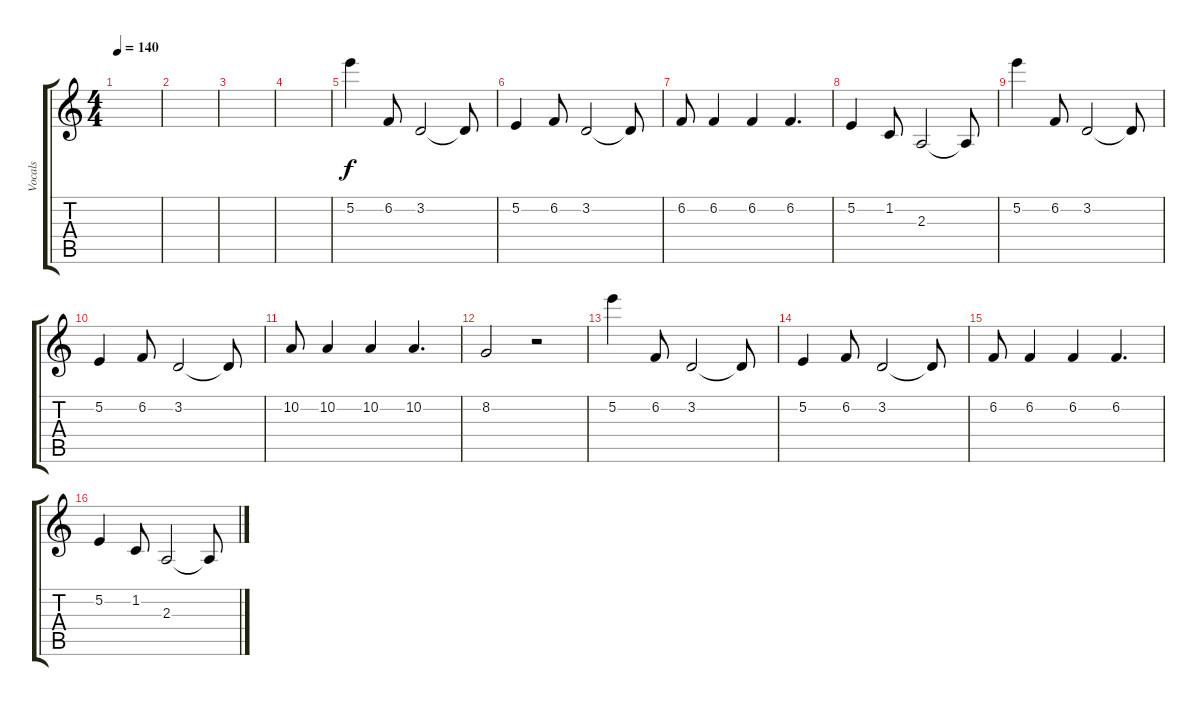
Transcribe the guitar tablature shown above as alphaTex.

\track ("Vocals" "Vocals") {instrument altosax}
\staff {score tabs}
\tuning (E4 B3 G3 D3 A2 E2) {hide}
\ts (4 4)
\tempo 140
\clef g2
\ks c
|
|
|
|
5.2.4{ot 15mb} 6.2.8 3.2.2 3.2{t}.8 |
5.2.4 6.2.8 3.2.2 3.2{t}.8 |
6.2.8 6.2.4 6.2.4 6.2.4{d} |
5.2.4 1.2.8 2.3.2 2.3{t}.8 |
5.2.4{ot 15mb} 6.2.8 3.2.2 3.2{t}.8 |
5.2.4 6.2.8 3.2.2 3.2{t}.8 |
10.2.8 10.2.4 10.2.4 10.2.4{d} |
8.2.2 r.2 |
5.2.4{ot 15mb} 6.2.8 3.2.2 3.2{t}.8 |
5.2.4 6.2.8 3.2.2 3.2{t}.8 |
6.2.8 6.2.4 6.2.4 6.2.4{d} |
5.2.4 1.2.8 2.3.2 2.3{t}.8
